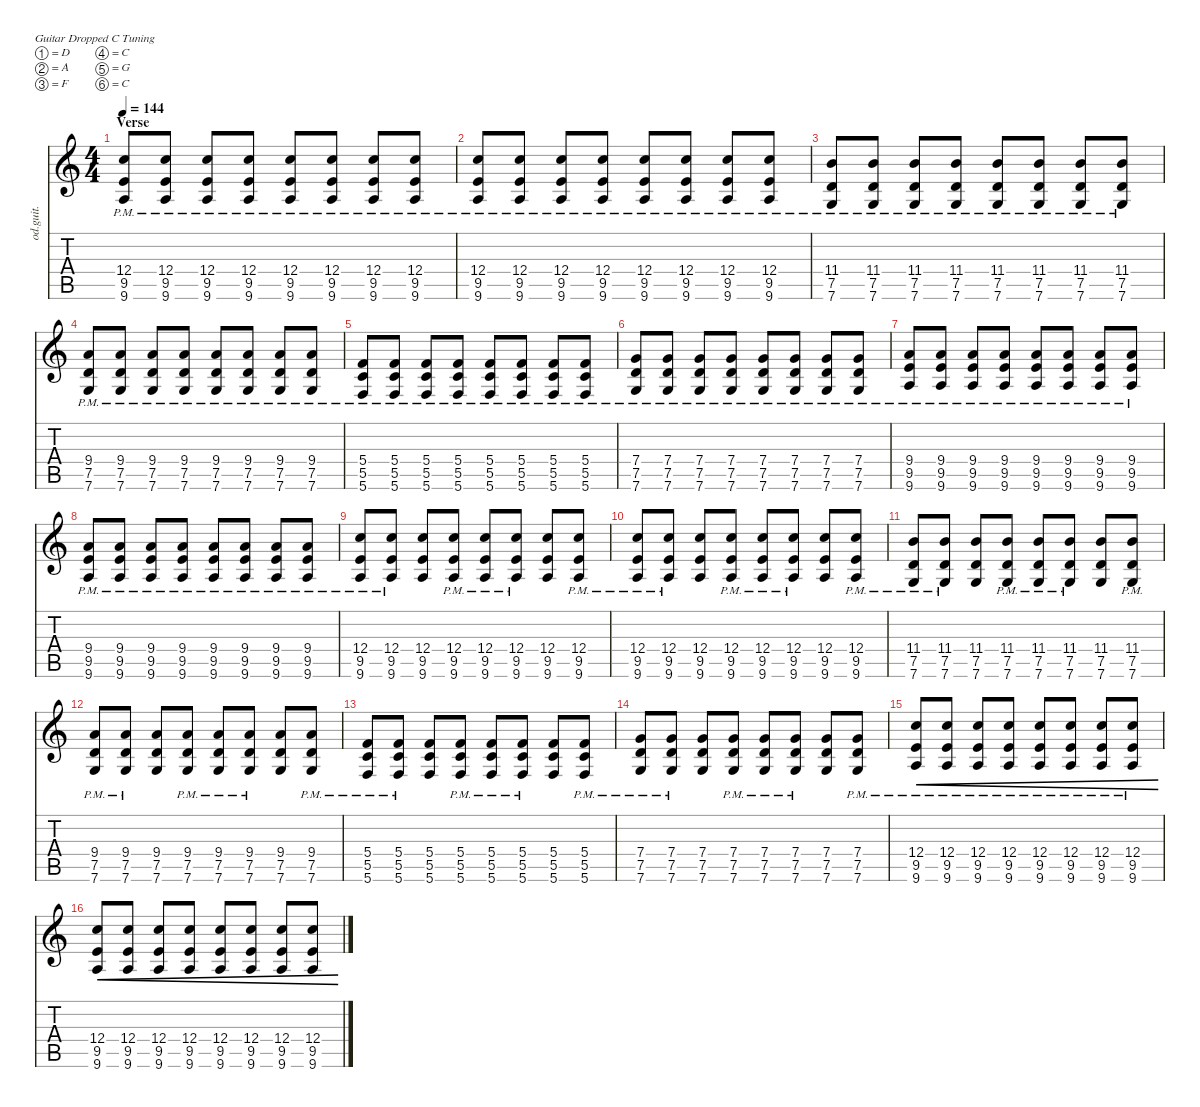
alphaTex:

\defaultSystemsLayout 4
\hideDynamics
\bracketExtendMode nobrackets
\otherSystemsTrackNameOrientation horizontal
\track ("Overdriven Guitar" "od.guit.") {instrument overdrivenguitar}
\staff {score tabs}
\tuning (D4 A3 F3 C3 G2 C2)
\ts (4 4)
\section ("" "Verse")
\tempo 144
\clef g2
\ks c
(9.6{pm} 9.5{pm} 12.4{pm}).8{dy mf instrument overdrivenguitar beam Up} (9.6{pm} 9.5{pm} 12.4{pm}).8{beam Up} (9.6{pm} 9.5{pm} 12.4{pm}).8{beam Up} (9.6{pm} 9.5{pm} 12.4{pm}).8{beam Up} (9.6{pm} 9.5{pm} 12.4{pm}).8{beam Up} (9.6{pm} 9.5{pm} 12.4{pm}).8{beam Up} (9.6{pm} 9.5{pm} 12.4{pm}).8{beam Up} (9.6{pm} 9.5{pm} 12.4{pm}).8{beam Up} |
(9.6{pm} 9.5{pm} 12.4{pm}).8{beam Up} (9.6{pm} 9.5{pm} 12.4{pm}).8{beam Up} (9.6{pm} 9.5{pm} 12.4{pm}).8{beam Up} (9.6{pm} 9.5{pm} 12.4{pm}).8{beam Up} (9.6{pm} 9.5{pm} 12.4{pm}).8{beam Up} (9.6{pm} 9.5{pm} 12.4{pm}).8{beam Up} (9.6{pm} 9.5{pm} 12.4{pm}).8{beam Up} (9.6{pm} 9.5{pm} 12.4{pm}).8{beam Up} |
(7.6{pm} 7.5{pm} 11.4{pm}).8{beam Up} (7.6{pm} 7.5{pm} 11.4{pm}).8{beam Up} (7.6{pm} 7.5{pm} 11.4{pm}).8{beam Up} (7.6{pm} 7.5{pm} 11.4{pm}).8{beam Up} (7.6{pm} 7.5{pm} 11.4{pm}).8{beam Up} (7.6{pm} 7.5{pm} 11.4{pm}).8{beam Up} (7.6{pm} 7.5{pm} 11.4{pm}).8{beam Up} (7.6{pm} 7.5{pm} 11.4{pm}).8{beam Up} |
(7.6{pm} 7.5{pm} 9.4{pm}).8{beam Up} (7.6{pm} 7.5{pm} 9.4{pm}).8{beam Up} (7.6{pm} 7.5{pm} 9.4{pm}).8{beam Up} (7.6{pm} 7.5{pm} 9.4{pm}).8{beam Up} (7.6{pm} 7.5{pm} 9.4{pm}).8{beam Up} (7.6{pm} 7.5{pm} 9.4{pm}).8{beam Up} (7.6{pm} 7.5{pm} 9.4{pm}).8{beam Up} (7.6{pm} 7.5{pm} 9.4{pm}).8{beam Up} |
(5.6{pm} 5.5{pm} 5.4{pm}).8{beam Up} (5.6{pm} 5.5{pm} 5.4{pm}).8{beam Up} (5.6{pm} 5.5{pm} 5.4{pm}).8{beam Up} (5.6{pm} 5.5{pm} 5.4{pm}).8{beam Up} (5.6{pm} 5.5{pm} 5.4{pm}).8{beam Up} (5.6{pm} 5.5{pm} 5.4{pm}).8{beam Up} (5.6{pm} 5.5{pm} 5.4{pm}).8{beam Up} (5.6{pm} 5.5{pm} 5.4{pm}).8{beam Up} |
(7.6{pm} 7.5{pm} 7.4{pm}).8{beam Up} (7.6{pm} 7.5{pm} 7.4{pm}).8{beam Up} (7.6{pm} 7.5{pm} 7.4{pm}).8{beam Up} (7.6{pm} 7.5{pm} 7.4{pm}).8{beam Up} (7.6{pm} 7.5{pm} 7.4{pm}).8{beam Up} (7.6{pm} 7.5{pm} 7.4{pm}).8{beam Up} (7.6{pm} 7.5{pm} 7.4{pm}).8{beam Up} (7.6{pm} 7.5{pm} 7.4{pm}).8{beam Up} |
(9.6{pm} 9.5{pm} 9.4{pm}).8{beam Up} (9.6{pm} 9.5{pm} 9.4{pm}).8{beam Up} (9.6{pm} 9.5{pm} 9.4{pm}).8{beam Up} (9.6{pm} 9.5{pm} 9.4{pm}).8{beam Up} (9.6{pm} 9.5{pm} 9.4{pm}).8{beam Up} (9.6{pm} 9.5{pm} 9.4{pm}).8{beam Up} (9.6{pm} 9.5{pm} 9.4{pm}).8{beam Up} (9.6{pm} 9.5{pm} 9.4{pm}).8{beam Up} |
(9.6{pm} 9.5{pm} 9.4{pm}).8{beam Up} (9.6{pm} 9.5{pm} 9.4{pm}).8{beam Up} (9.6{pm} 9.5{pm} 9.4{pm}).8{beam Up} (9.6{pm} 9.5{pm} 9.4{pm}).8{beam Up} (9.6{pm} 9.5{pm} 9.4{pm}).8{beam Up} (9.6{pm} 9.5{pm} 9.4{pm}).8{beam Up} (9.6{pm} 9.5{pm} 9.4{pm}).8{beam Up} (9.6{pm} 9.5{pm} 9.4{pm}).8{beam Up} |
(9.6{pm} 9.5{pm} 12.4{pm}).8{beam Up} (9.6{pm} 9.5{pm} 12.4{pm}).8{beam Up} (9.6 9.5 12.4).8{beam Up} (9.6{pm} 9.5{pm} 12.4{pm}).8{beam Up} (9.6{pm} 9.5{pm} 12.4{pm}).8{beam Up} (9.6{pm} 9.5{pm} 12.4{pm}).8{beam Up} (9.6 9.5 12.4).8{beam Up} (9.6{pm} 9.5{pm} 12.4{pm}).8{beam Up} |
(9.6{pm} 9.5{pm} 12.4{pm}).8{beam Up} (9.6{pm} 9.5{pm} 12.4{pm}).8{beam Up} (9.6 9.5 12.4).8{beam Up} (9.6{pm} 9.5{pm} 12.4{pm}).8{beam Up} (9.6{pm} 9.5{pm} 12.4{pm}).8{beam Up} (9.6{pm} 9.5{pm} 12.4{pm}).8{beam Up} (9.6 9.5 12.4).8{beam Up} (9.6{pm} 9.5{pm} 12.4{pm}).8{beam Up} |
(7.6{pm} 7.5{pm} 11.4{pm}).8{beam Up} (7.6{pm} 7.5{pm} 11.4{pm}).8{beam Up} (7.6 7.5 11.4).8{beam Up} (7.6{pm} 7.5{pm} 11.4{pm}).8{beam Up} (7.6{pm} 7.5{pm} 11.4{pm}).8{beam Up} (7.6{pm} 7.5{pm} 11.4{pm}).8{beam Up} (7.6 7.5 11.4).8{beam Up} (7.6{pm} 7.5{pm} 11.4{pm}).8{beam Up} |
(7.6{pm} 7.5{pm} 9.4{pm}).8{beam Up} (7.6{pm} 7.5{pm} 9.4{pm}).8{beam Up} (7.6 7.5 9.4).8{beam Up} (7.6{pm} 7.5{pm} 9.4{pm}).8{beam Up} (7.6{pm} 7.5{pm} 9.4{pm}).8{beam Up} (7.6{pm} 7.5{pm} 9.4{pm}).8{beam Up} (7.6 7.5 9.4).8{beam Up} (7.6{pm} 7.5{pm} 9.4{pm}).8{beam Up} |
(5.6{pm} 5.5{pm} 5.4{pm}).8{beam Up} (5.6{pm} 5.5{pm} 5.4{pm}).8{beam Up} (5.6 5.5 5.4).8{beam Up} (5.6{pm} 5.5{pm} 5.4{pm}).8{beam Up} (5.6{pm} 5.5{pm} 5.4{pm}).8{beam Up} (5.6{pm} 5.5{pm} 5.4{pm}).8{beam Up} (5.6 5.5 5.4).8{beam Up} (5.6{pm} 5.5{pm} 5.4{pm}).8{beam Up} |
(7.6{pm} 7.5{pm} 7.4{pm}).8{beam Up} (7.6{pm} 7.5{pm} 7.4{pm}).8{beam Up} (7.6 7.5 7.4).8{beam Up} (7.6{pm} 7.5{pm} 7.4{pm}).8{beam Up} (7.6{pm} 7.5{pm} 7.4{pm}).8{beam Up} (7.6{pm} 7.5{pm} 7.4{pm}).8{beam Up} (7.6 7.5 7.4).8{beam Up} (7.6{pm} 7.5{pm} 7.4{pm}).8{beam Up} |
(9.6{pm} 9.5{pm} 12.4{pm}).8{cre beam Up} (9.6{pm} 9.5{pm} 12.4{pm}).8{cre beam Up} (9.6{pm} 9.5{pm} 12.4{pm}).8{cre beam Up} (9.6{pm} 9.5{pm} 12.4{pm}).8{cre beam Up} (9.6{pm} 9.5{pm} 12.4{pm}).8{cre beam Up} (9.6{pm} 9.5{pm} 12.4{pm}).8{cre beam Up} (9.6{pm} 9.5{pm} 12.4{pm}).8{cre beam Up} (9.6{pm} 9.5{pm} 12.4{pm}).8{cre beam Up} |
(9.6 9.5 12.4).8{cre beam Up} (9.6 9.5 12.4).8{cre beam Up} (9.6 9.5 12.4).8{cre beam Up} (9.6 9.5 12.4).8{cre beam Up} (9.6 9.5 12.4).8{cre beam Up} (9.6 9.5 12.4).8{cre beam Up} (9.6 9.5 12.4).8{cre beam Up} (9.6 9.5 12.4).8{cre beam Up}
